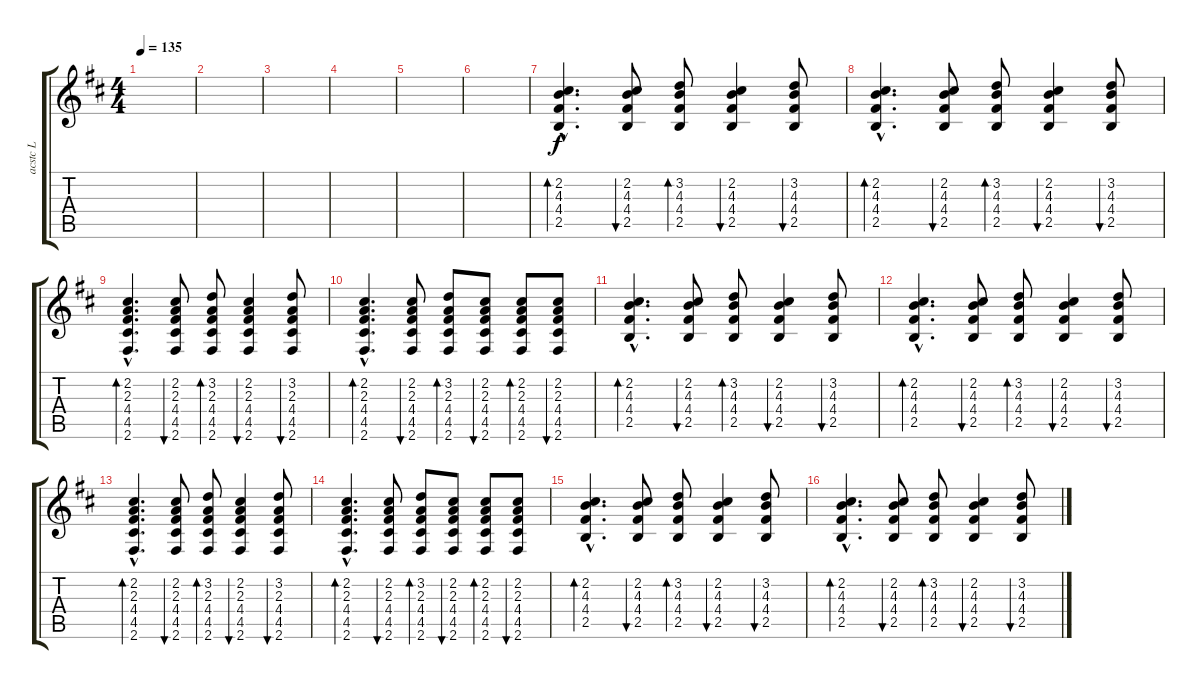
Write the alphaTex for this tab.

\track ("acstc L" "acstc L") {instrument acousticguitarsteel}
\staff {score tabs}
\tuning (E4 B3 G3 D3 A2 E2) {hide}
\ts (4 4)
\tempo 135
\clef g2
\ks d
|
|
|
|
|
|
(2.2{hac} 4.3{hac} 4.4{hac} 2.5{hac}).4{d bd 120 volume 9} (2.2 4.3 4.4 2.5).8{bu 120} (3.2 4.3 4.4 2.5).8{bd 120} (2.2 4.3 4.4 2.5).4{bu 120} (3.2 4.3 4.4 2.5).8{bu 120} |
(2.2{hac} 4.3{hac} 4.4{hac} 2.5{hac}).4{d bd 120} (2.2 4.3 4.4 2.5).8{bu 120} (3.2 4.3 4.4 2.5).8{bd 120} (2.2 4.3 4.4 2.5).4{bu 120} (3.2 4.3 4.4 2.5).8{bu 120} |
(2.2{hac} 2.3{hac} 4.4{hac} 4.5{hac} 2.6{hac}).4{d bd 120} (2.2 2.3 4.4 4.5 2.6).8{bu 120} (3.2 2.3 4.4 4.5 2.6).8{bd 120} (2.2 2.3 4.4 4.5 2.6).4{bu 120} (3.2 2.3 4.4 4.5 2.6).8{bu 120} |
(2.2{hac} 2.3{hac} 4.4{hac} 4.5{hac} 2.6{hac}).4{d bd 120} (2.2 2.3 4.4 4.5 2.6).8{bu 120} (3.2 2.3 4.4 4.5 2.6).8{bd 120} (2.2 2.3 4.4 4.5 2.6).8{bu 120} (2.2 2.3 4.4 4.5 2.6).8{bd 120} (2.2 2.3 4.4 4.5 2.6).8{bu 120} |
(2.2{hac} 4.3{hac} 4.4{hac} 2.5{hac}).4{d bd 120} (2.2 4.3 4.4 2.5).8{bu 120} (3.2 4.3 4.4 2.5).8{bd 120} (2.2 4.3 4.4 2.5).4{bu 120} (3.2 4.3 4.4 2.5).8{bu 120} |
(2.2{hac} 4.3{hac} 4.4{hac} 2.5{hac}).4{d bd 120} (2.2 4.3 4.4 2.5).8{bu 120} (3.2 4.3 4.4 2.5).8{bd 120} (2.2 4.3 4.4 2.5).4{bu 120} (3.2 4.3 4.4 2.5).8{bu 120} |
(2.2{hac} 2.3{hac} 4.4{hac} 4.5{hac} 2.6{hac}).4{d bd 120} (2.2 2.3 4.4 4.5 2.6).8{bu 120} (3.2 2.3 4.4 4.5 2.6).8{bd 120} (2.2 2.3 4.4 4.5 2.6).4{bu 120} (3.2 2.3 4.4 4.5 2.6).8{bu 120} |
(2.2{hac} 2.3{hac} 4.4{hac} 4.5{hac} 2.6{hac}).4{d bd 120} (2.2 2.3 4.4 4.5 2.6).8{bu 120} (3.2 2.3 4.4 4.5 2.6).8{bd 120} (2.2 2.3 4.4 4.5 2.6).8{bu 120} (2.2 2.3 4.4 4.5 2.6).8{bd 120} (2.2 2.3 4.4 4.5 2.6).8{bu 120} |
(2.2{hac} 4.3{hac} 4.4{hac} 2.5{hac}).4{d bd 120} (2.2 4.3 4.4 2.5).8{bu 120} (3.2 4.3 4.4 2.5).8{bd 120} (2.2 4.3 4.4 2.5).4{bu 120} (3.2 4.3 4.4 2.5).8{bu 120} |
(2.2{hac} 4.3{hac} 4.4{hac} 2.5{hac}).4{d bd 120} (2.2 4.3 4.4 2.5).8{bu 120} (3.2 4.3 4.4 2.5).8{bd 120} (2.2 4.3 4.4 2.5).4{bu 120} (3.2 4.3 4.4 2.5).8{bu 120}
